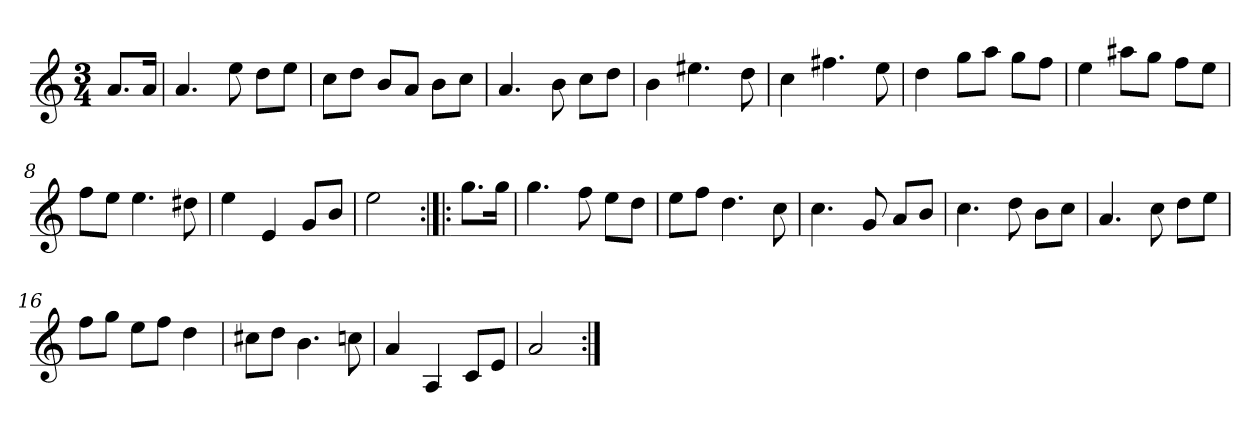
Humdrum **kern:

**kern
*part1
*staff1
*clefG2
*k[]
*a:
*M3/4
*MM120
=
8.a/L
16a/Jk
=1
4.a
8ee
8dd\L
8ee\J
=2
8cc\L
8dd\J
8b/L
8a/J
8b\L
8cc\J
=3
4.a
8b
8cc\L
8dd\J
=4
4b
4.ee#X
8dd
=5
4cc
4.ff#X
8ee
=6
4dd
8gg\L
8aa\J
8gg\L
8ff\J
=7
4ee
8aa#X\L
8gg\J
8ff\L
8ee\J
=8
8ff\L
8ee\J
4.ee
8dd#X
=9
4ee
4e
8g/L
8b/J
=10
2ee
=:|!|:
8.gg\L
16gg\Jk
=11
4.gg
8ff
8ee\L
8dd\J
=12
8ee\L
8ff\J
4.dd
8cc
=13
4.cc
8g
8a/L
8b/J
=14
4.cc
8dd
8b\L
8cc\J
=15
4.a
8cc
8dd\L
8ee\J
=16
8ff\L
8gg\J
8ee\L
8ff\J
4dd
=17
8cc#X\L
8dd\J
4.b
8ccn
=18
4a
4A
8c/L
8e/J
=19
2a
=:|!
*-
